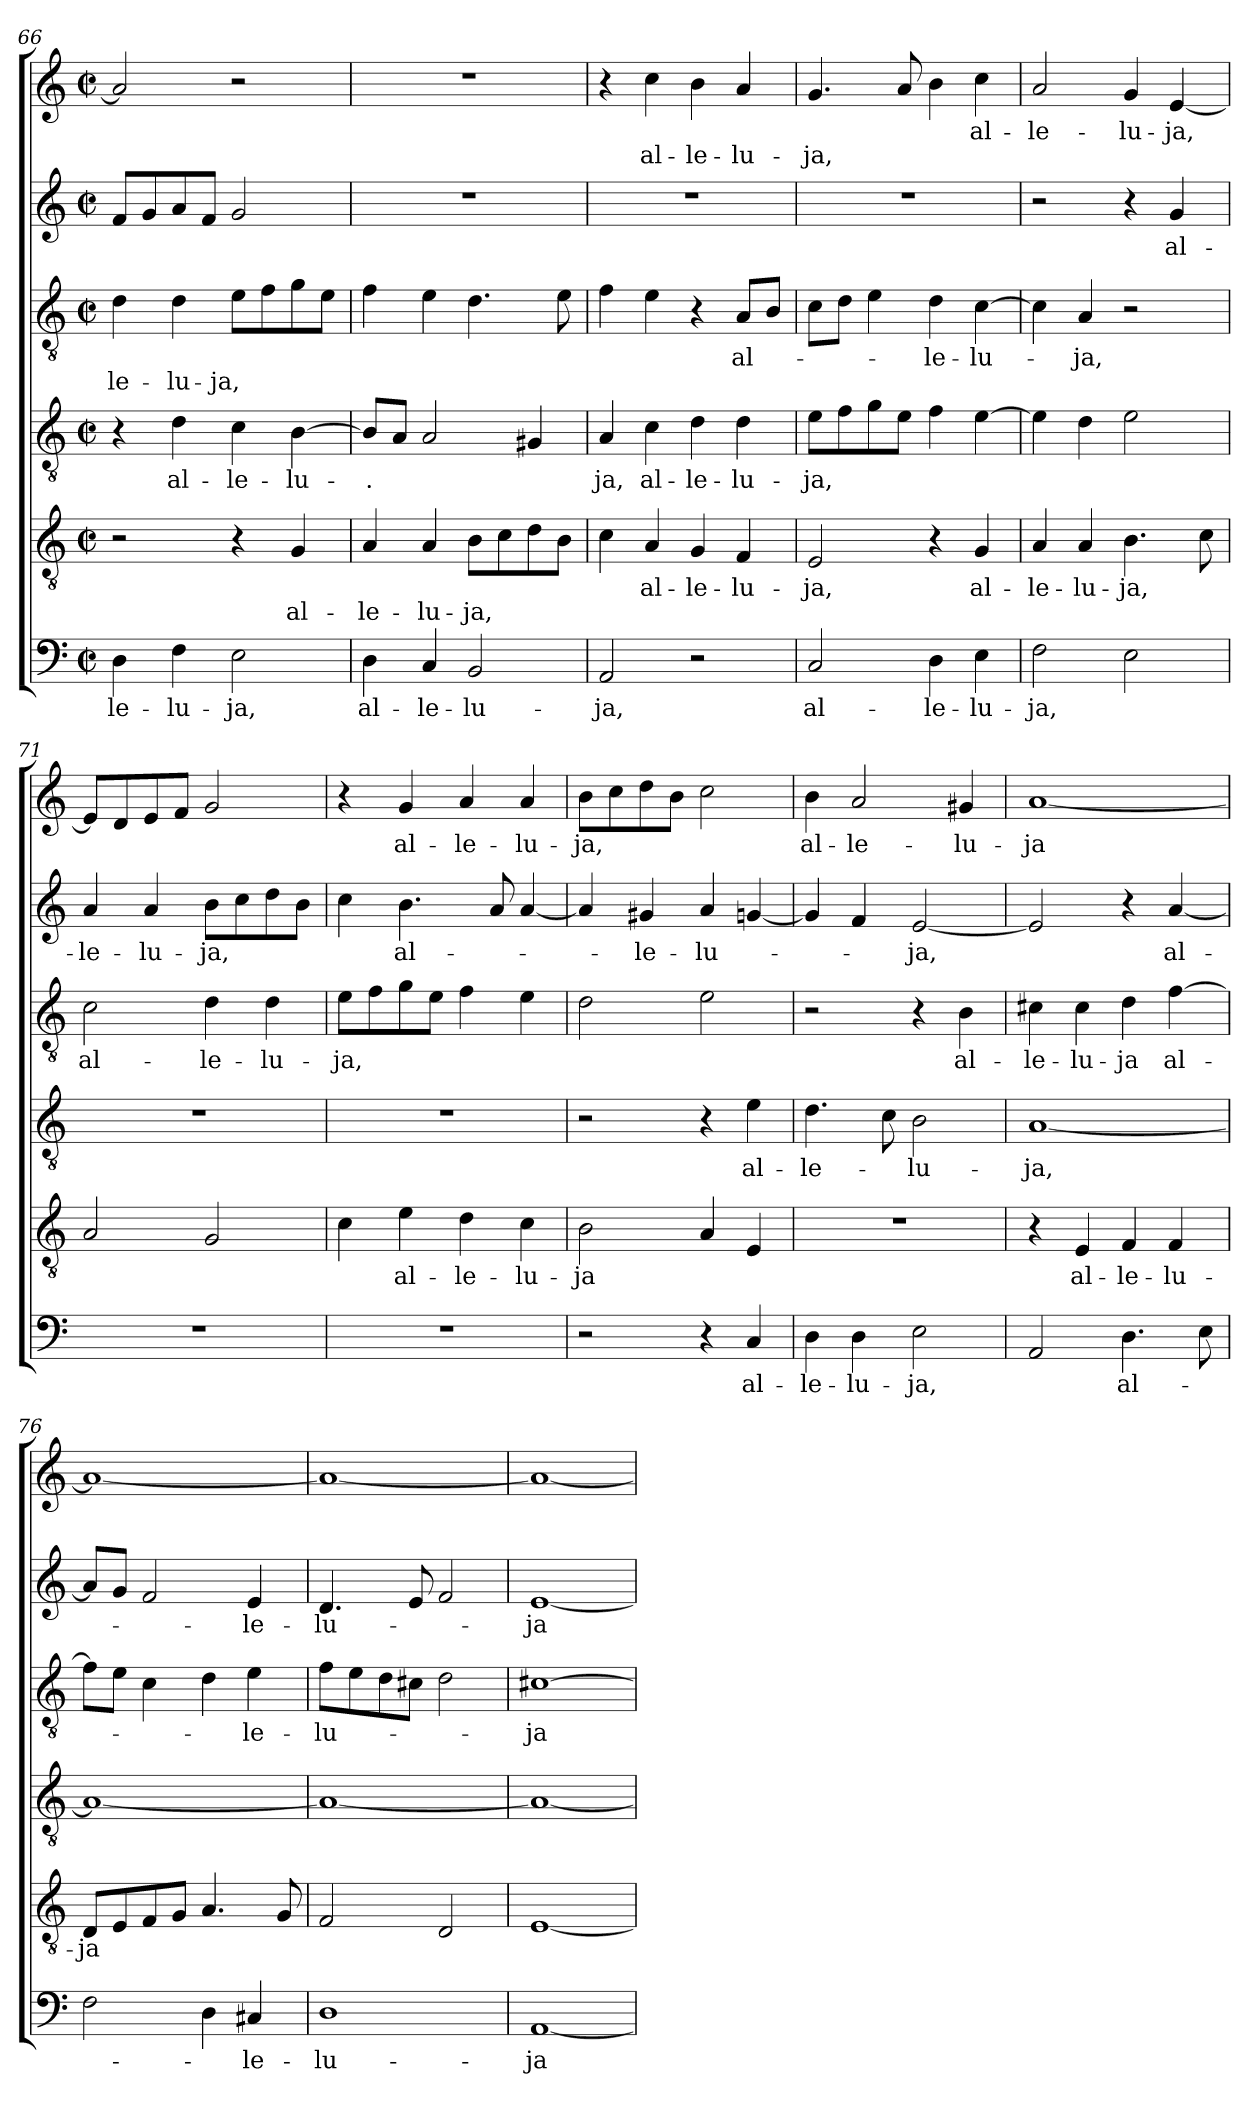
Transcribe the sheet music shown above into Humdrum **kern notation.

**kern	**text	**kern	**text	**text	**kern	**text	**kern	**text	**text	**kern	**text	**kern	**text	**text
*part6	*part6	*part5	*part5	*part5	*part4	*part4	*part3	*part3	*part3	*part2	*part2	*part1	*part1	*part1
*staff6	*staff6	*staff5	*staff5	*staff5	*staff4	*staff4	*staff3	*staff3	*staff3	*staff2	*staff2	*staff1	*staff1	*staff1
*clefF4	*	*clefGv2	*	*	*clefGv2	*	*clefGv2	*	*	*clefG2	*	*clefG2	*	*
*k[]	*	*k[]	*	*	*k[]	*	*k[]	*	*	*k[]	*	*k[]	*	*
*C:	*	*C:	*	*	*C:	*	*C:	*	*	*C:	*	*C:	*	*
*M2/2	*	*M2/2	*	*	*M2/2	*	*M2/2	*	*	*M2/2	*	*M2/2	*	*
*met(c|)	*	*met(c|)	*	*	*met(c|)	*	*met(c|)	*	*	*met(c|)	*	*met(c|)	*	*
=66	=66	=66	=66	=66	=66	=66	=66	=66	=66	=66	=66	=66	=66	=66
!	!LO:LY:b	!	!	!	!	!	!	!	!LO:LY:b	!	!	!	!	!
4D\	-le-	2r	.	.	4r	.	4d\	.	-le-	8f/L	.	2a/]	.	.
.	.	.	.	.	.	.	.	.	.	8g/	.	.	.	.
!	!LO:LY:b	!	!	!	!	!LO:LY:b	!	!	!LO:LY:b	!	!	!	!	!
4F\	-lu-	.	.	.	4d\	al-	4d\	.	-lu-	8a/	.	.	.	.
.	.	.	.	.	.	.	.	.	.	8f/J	.	.	.	.
!	!LO:LY:b	!	!	!	!	!LO:LY:b	!	!	!LO:LY:b	!	!	!	!	!
2E\	-ja,	4r	.	.	4c\	-le-	8e\L	.	-ja,	2g/	.	2r	.	.
.	.	.	.	.	.	.	8f\	.	.	.	.	.	.	.
!	!	!	!	!LO:LY:b	!	!LO:LY:b	!	!	!	!	!	!	!	!
.	.	4G/	.	al-	[4B\	-lu-	8g\	.	.	.	.	.	.	.
.	.	.	.	.	.	.	8e\J	.	.	.	.	.	.	.
=67	=67	=67	=67	=67	=67	=67	=67	=67	=67	=67	=67	=67	=67	=67
!	!LO:LY:b	!	!	!LO:LY:b	!	!LO:LY:b	!	!LO:LY:b	!	!	!	!	!	!
4D\	al-	4A/	.	-le-	8B/L]	-.	4f\	.	.	1r	.	1r	.	.
.	.	.	.	.	8A/J	.	.	.	.	.	.	.	.	.
!	!LO:LY:b	!	!	!LO:LY:b	!	!	!	!	!	!	!	!	!	!
4C/	-le-	4A/	.	-lu-	2A/	.	4e\	.	.	.	.	.	.	.
!	!LO:LY:b	!	!	!LO:LY:b	!	!	!	!	!	!	!	!	!	!
2BB/	-lu-	8B\L	.	-ja,	.	.	4.d\	.	.	.	.	.	.	.
.	.	8c\	.	.	.	.	.	.	.	.	.	.	.	.
.	.	8d\	.	.	4G#X/	.	.	.	.	.	.	.	.	.
.	.	8B\J	.	.	.	.	8e\	.	.	.	.	.	.	.
!!LO:LB:g=z
=68	=68	=68	=68	=68	=68	=68	=68	=68	=68	=68	=68	=68	=68	=68
!	!LO:LY:b	!	!	!	!	!LO:LY:b	!	!	!	!	!	!	!	!
2AA/	-ja,	4c\	.	.	4A/	ja,	4f\	.	.	1r	.	4r	.	.
!	!	!	!LO:LY:b	!	!	!LO:LY:b	!	!	!	!	!	!	!	!LO:LY:b
.	.	4A/	al-	.	4c\	al-	4e\	.	.	.	.	4cc\	.	al-
!	!	!	!LO:LY:b	!	!	!LO:LY:b	!	!	!	!	!	!	!	!LO:LY:b
2r	.	4G/	-le-	.	4d\	-le-	4r	.	.	.	.	4b\	.	-le-
!	!	!	!LO:LY:b	!	!	!LO:LY:b	!	!LO:LY:b	!	!	!	!	!	!LO:LY:b
.	.	4F/	-lu-	.	4d\	-lu-	8A/L	al-	.	.	.	4a/	.	-lu-
.	.	.	.	.	.	.	8B/J	.	.	.	.	.	.	.
=69	=69	=69	=69	=69	=69	=69	=69	=69	=69	=69	=69	=69	=69	=69
!	!LO:LY:b	!	!LO:LY:b	!	!	!LO:LY:b	!	!	!	!	!	!	!	!LO:LY:b
2C/	al-	2E/	-ja,	.	8e\L	-ja,	8c\L	.	.	1r	.	4.g/	.	-ja,
.	.	.	.	.	8f\	.	8d\J	.	.	.	.	.	.	.
.	.	.	.	.	8g\	.	4e\	.	.	.	.	.	.	.
.	.	.	.	.	8e\J	.	.	.	.	.	.	8a/	.	.
!	!LO:LY:b	!	!	!	!	!	!	!LO:LY:b	!	!	!	!	!	!
4D\	-le-	4r	.	.	4f\	.	4d\	-le-	.	.	.	4b\	.	.
!	!LO:LY:b	!	!LO:LY:b	!	!	!	!	!LO:LY:b	!	!	!	!	!LO:LY:b	!
4E\	-lu-	4G/	al-	.	[4e\	.	[4c\	-lu-	.	.	.	4cc\	al-	.
=70	=70	=70	=70	=70	=70	=70	=70	=70	=70	=70	=70	=70	=70	=70
!	!LO:LY:b	!	!LO:LY:b	!	!	!	!	!	!	!	!	!	!LO:LY:b	!
2F\	-ja,	4A/	-le-	.	4e\]	.	4c\]	.	.	2r	.	2a/	-le-	.
!	!	!	!LO:LY:b	!	!	!	!	!LO:LY:b	!	!	!	!	!	!
.	.	4A/	-lu-	.	4d\	.	4A/	-ja,	.	.	.	.	.	.
!	!	!	!LO:LY:b	!	!	!	!	!	!	!	!	!	!LO:LY:b	!
2E\	.	4.B\	-ja,	.	2e\	.	2r	.	.	4r	.	4g/	-lu-	.
!	!	!	!	!	!	!	!	!	!	!	!LO:LY:b	!	!LO:LY:b	!
.	.	.	.	.	.	.	.	.	.	4g/	al-	[4e/	-ja,	.
.	.	8c\	.	.	.	.	.	.	.	.	.	.	.	.
=71	=71	=71	=71	=71	=71	=71	=71	=71	=71	=71	=71	=71	=71	=71
!	!	!	!	!	!	!	!	!LO:LY:b	!	!	!LO:LY:b	!	!	!
1r	.	2A/	.	.	1r	.	2c\	al-	.	4a/	-le-	8e/L]	.	.
.	.	.	.	.	.	.	.	.	.	.	.	8d/	.	.
!	!	!	!	!	!	!	!	!	!	!	!LO:LY:b	!	!	!
.	.	.	.	.	.	.	.	.	.	4a/	-lu-	8e/	.	.
.	.	.	.	.	.	.	.	.	.	.	.	8f/J	.	.
!	!	!	!	!	!	!	!	!LO:LY:b	!	!	!LO:LY:b	!	!	!
.	.	2G/	.	.	.	.	4d\	-le-	.	8b\L	-ja,	2g/	.	.
.	.	.	.	.	.	.	.	.	.	8cc\	.	.	.	.
!	!	!	!	!	!	!	!	!LO:LY:b	!	!	!	!	!	!
.	.	.	.	.	.	.	4d\	-lu-	.	8dd\	.	.	.	.
.	.	.	.	.	.	.	.	.	.	8b\J	.	.	.	.
=72	=72	=72	=72	=72	=72	=72	=72	=72	=72	=72	=72	=72	=72	=72
!	!	!	!	!	!	!	!	!LO:LY:b	!	!	!	!	!	!
1r	.	4c\	.	.	1r	.	8e\L	-ja,	.	4cc\	.	4r	.	.
.	.	.	.	.	.	.	8f\	.	.	.	.	.	.	.
!	!	!	!LO:LY:b	!	!	!	!	!	!	!	!LO:LY:b	!	!LO:LY:b	!
.	.	4e\	al-	.	.	.	8g\	.	.	4.b\	al-	4g/	al-	.
.	.	.	.	.	.	.	8e\J	.	.	.	.	.	.	.
!	!	!	!LO:LY:b	!	!	!	!	!	!	!	!	!	!LO:LY:b	!
.	.	4d\	-le-	.	.	.	4f\	.	.	.	.	4a/	-le-	.
.	.	.	.	.	.	.	.	.	.	8a/	.	.	.	.
!	!	!	!LO:LY:b	!	!	!	!	!	!	!	!	!	!LO:LY:b	!
.	.	4c\	-lu-	.	.	.	4e\	.	.	[4a/	.	4a/	-lu-	.
=73	=73	=73	=73	=73	=73	=73	=73	=73	=73	=73	=73	=73	=73	=73
!	!	!	!LO:LY:b	!	!	!	!	!LO:LY:b	!	!	!	!	!LO:LY:b	!
2r	.	2B\	-ja	.	2r	.	2d\	.	.	4a/]	.	8b\L	-ja,	.
.	.	.	.	.	.	.	.	.	.	.	.	8cc\	.	.
!	!	!	!	!	!	!	!	!	!	!	!LO:LY:b	!	!	!
.	.	.	.	.	.	.	.	.	.	4g#X/	-le-	8dd\	.	.
.	.	.	.	.	.	.	.	.	.	.	.	8b\J	.	.
!	!	!	!	!	!	!	!	!	!	!	!LO:LY:b	!	!	!
4r	.	4A/	.	.	4r	.	2e\	.	.	4a/	-lu-	2cc\	.	.
!	!LO:LY:b	!	!	!	!	!LO:LY:b	!	!	!	!	!	!	!	!
4C/	al-	4E/	.	.	4e\	al-	.	.	.	[4gn/	.	.	.	.
!!LO:PB:g=z
=74	=74	=74	=74	=74	=74	=74	=74	=74	=74	=74	=74	=74	=74	=74
!	!LO:LY:b	!	!	!	!	!LO:LY:b	!	!	!	!	!	!	!LO:LY:b	!
4D\	-le-	1r	.	.	4.d\	-le-	2r	.	.	4g/]	.	4b\	al-	.
!	!LO:LY:b	!	!	!	!	!	!	!	!	!	!	!	!LO:LY:b	!
4D\	-lu-	.	.	.	.	.	.	.	.	4f/	.	2a/	-le-	.
.	.	.	.	.	8c\	.	.	.	.	.	.	.	.	.
!	!LO:LY:b	!	!	!	!	!LO:LY:b	!	!	!	!	!LO:LY:b	!	!	!
2E\	-ja,	.	.	.	2B\	-lu-	4r	.	.	[2e/	-ja,	.	.	.
!	!	!	!	!	!	!	!	!LO:LY:b	!	!	!	!	!LO:LY:b	!
.	.	.	.	.	.	.	4B\	al-	.	.	.	4g#X/	-lu-	.
=75	=75	=75	=75	=75	=75	=75	=75	=75	=75	=75	=75	=75	=75	=75
!	!	!	!	!	!	!LO:LY:b	!	!LO:LY:b	!	!	!	!	!LO:LY:b	!
2AA/	.	4r	.	.	[1A	-ja,	4c#X\	-le-	.	2e/]	.	[1a	-ja	.
!	!	!	!LO:LY:b	!	!	!	!	!LO:LY:b	!	!	!	!	!	!
.	.	4E/	al-	.	.	.	4c#\	-lu-	.	.	.	.	.	.
!	!LO:LY:b	!	!LO:LY:b	!	!	!	!	!LO:LY:b	!	!	!	!	!	!
4.D\	al-	4F/	-le-	.	.	.	4d\	-ja	.	4r	.	.	.	.
!	!	!	!LO:LY:b	!	!	!	!	!LO:LY:b	!	!	!LO:LY:b	!	!	!
.	.	4F/	-lu-	.	.	.	[4f\	al-	.	[4a/	al-	.	.	.
8E\	.	.	.	.	.	.	.	.	.	.	.	.	.	.
=76	=76	=76	=76	=76	=76	=76	=76	=76	=76	=76	=76	=76	=76	=76
!	!	!	!LO:LY:b	!	!	!	!	!	!	!	!	!	!	!
2F\	.	8D/L	-ja	.	1A_	.	8f\L]	.	.	8a/L]	.	1a_	.	.
.	.	8E/	.	.	.	.	8e\J	.	.	8g/J	.	.	.	.
.	.	8F/	.	.	.	.	4c\	.	.	2f/	.	.	.	.
.	.	8G/J	.	.	.	.	.	.	.	.	.	.	.	.
4D\	.	4.A/	.	.	.	.	4d\	.	.	.	.	.	.	.
!	!LO:LY:b	!	!	!	!	!	!	!LO:LY:b	!	!	!LO:LY:b	!	!	!
4C#X/	-le-	.	.	.	.	.	4e\	-le-	.	4e/	-le-	.	.	.
.	.	8G/	.	.	.	.	.	.	.	.	.	.	.	.
=77	=77	=77	=77	=77	=77	=77	=77	=77	=77	=77	=77	=77	=77	=77
!	!LO:LY:b	!	!	!	!	!	!	!LO:LY:b	!	!	!LO:LY:b	!	!	!
1D	-lu-	2F/	.	.	1A_	.	8f\L	-lu-	.	4.d/	-lu-	1a_	.	.
.	.	.	.	.	.	.	8e\	.	.	.	.	.	.	.
.	.	.	.	.	.	.	8d\	.	.	.	.	.	.	.
.	.	.	.	.	.	.	8c#X\J	.	.	8e/	.	.	.	.
.	.	2D/	.	.	.	.	2d\	.	.	2f/	.	.	.	.
=78	=78	=78	=78	=78	=78	=78	=78	=78	=78	=78	=78	=78	=78	=78
!	!LO:LY:b	!	!	!	!	!	!	!LO:LY:b	!	!	!LO:LY:b	!	!	!
[1AA	-ja	[1E	.	.	1A_	.	[1c#X	-ja	.	[1e	-ja	1a_	.	.
=	=	=	=	=	=	=	=	=	=	=	=	=	=	=
*-	*-	*-	*-	*-	*-	*-	*-	*-	*-	*-	*-	*-	*-	*-
